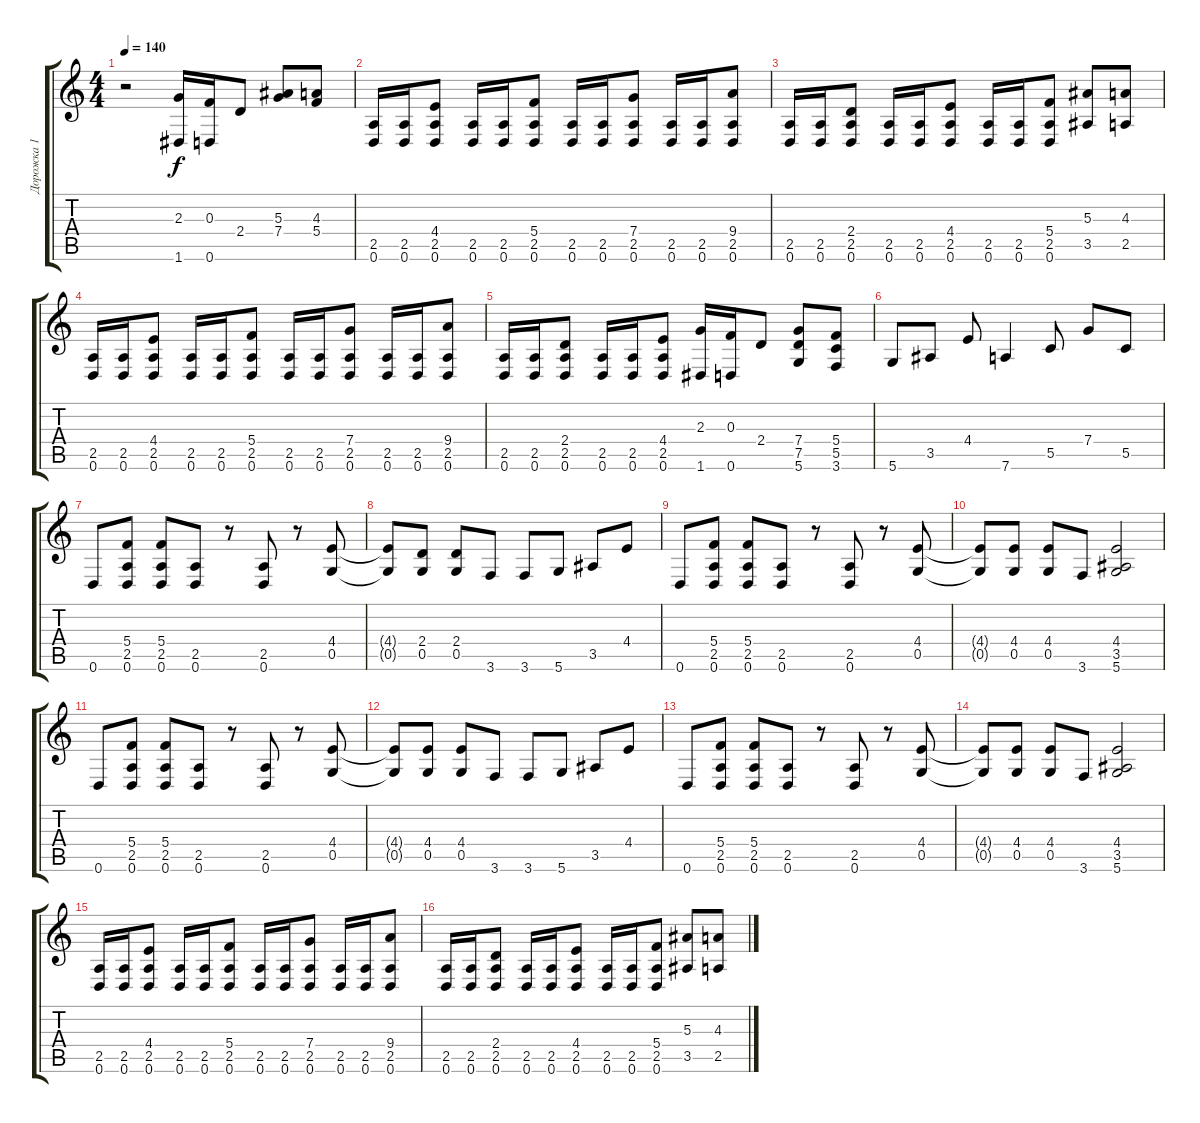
\track ("Дорожка 1" "Дорожка 1") {instrument distortionguitar}
\staff {score tabs}
\tuning (D4 A3 F3 C3 G2 D2) {hide}
\ts (4 4)
\tempo 140
\clef g2
\ks c
r.2{dy f} (2.3 1.6).16 (0.3 0.6).16 2.4.8 (5.3 7.4).8 (4.3 5.4).8 |
(2.5 0.6).16 (2.5 0.6).16 (4.4 2.5 0.6).8 (2.5 0.6).16 (2.5 0.6).16 (5.4 2.5 0.6).8 (2.5 0.6).16 (2.5 0.6).16 (7.4 2.5 0.6).8 (2.5 0.6).16 (2.5 0.6).16 (9.4 2.5 0.6).8 |
(2.5 0.6).16 (2.5 0.6).16 (2.4 2.5 0.6).8 (2.5 0.6).16 (2.5 0.6).16 (4.4 2.5 0.6).8 (2.5 0.6).16 (2.5 0.6).16 (5.4 2.5 0.6).8 (5.3 3.5).8 (4.3 2.5).8 |
(2.5 0.6).16 (2.5 0.6).16 (4.4 2.5 0.6).8 (2.5 0.6).16 (2.5 0.6).16 (5.4 2.5 0.6).8 (2.5 0.6).16 (2.5 0.6).16 (7.4 2.5 0.6).8 (2.5 0.6).16 (2.5 0.6).16 (9.4 2.5 0.6).8 |
(2.5 0.6).16 (2.5 0.6).16 (2.4 2.5 0.6).8 (2.5 0.6).16 (2.5 0.6).16 (4.4 2.5 0.6).8 (2.3 1.6).16 (0.3 0.6).16 2.4.8 (7.4 7.5 5.6).8 (5.4 5.5 3.6).8 |
5.6.8 3.5.8 4.4.8 7.6.4 5.5.8 7.4.8 5.5.8 |
0.6.8 (5.4 2.5 0.6).8 (5.4 2.5 0.6).8 (2.5 0.6).8 r.8 (2.5 0.6).8 r.8 (4.4 0.5).8 |
(4.4{t} 0.5{t}).8 (2.4 0.5).8 (2.4 0.5).8 3.6.8 3.6.8 5.6.8 3.5.8 4.4.8 |
0.6.8 (5.4 2.5 0.6).8 (5.4 2.5 0.6).8 (2.5 0.6).8 r.8 (2.5 0.6).8 r.8 (4.4 0.5).8 |
(4.4{t} 0.5{t}).8 (4.4 0.5).8 (4.4 0.5).8 3.6.8 (4.4 3.5 5.6).2 |
0.6.8 (5.4 2.5 0.6).8 (5.4 2.5 0.6).8 (2.5 0.6).8 r.8 (2.5 0.6).8 r.8 (4.4 0.5).8 |
(4.4{t} 0.5{t}).8 (4.4 0.5).8 (4.4 0.5).8 3.6.8 3.6.8 5.6.8 3.5.8 4.4.8 |
0.6.8 (5.4 2.5 0.6).8 (5.4 2.5 0.6).8 (2.5 0.6).8 r.8 (2.5 0.6).8 r.8 (4.4 0.5).8 |
(4.4{t} 0.5{t}).8 (4.4 0.5).8 (4.4 0.5).8 3.6.8 (4.4 3.5 5.6).2 |
(2.5 0.6).16 (2.5 0.6).16 (4.4 2.5 0.6).8 (2.5 0.6).16 (2.5 0.6).16 (5.4 2.5 0.6).8 (2.5 0.6).16 (2.5 0.6).16 (7.4 2.5 0.6).8 (2.5 0.6).16 (2.5 0.6).16 (9.4 2.5 0.6).8 |
(2.5 0.6).16 (2.5 0.6).16 (2.4 2.5 0.6).8 (2.5 0.6).16 (2.5 0.6).16 (4.4 2.5 0.6).8 (2.5 0.6).16 (2.5 0.6).16 (5.4 2.5 0.6).8 (5.3 3.5).8 (4.3 2.5).8
